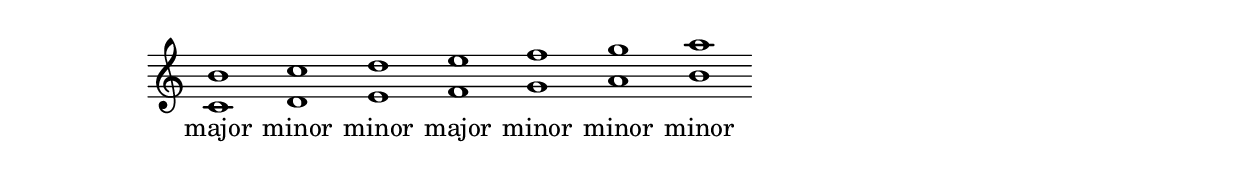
\version "2.7.40"
\include "scale-common.ly"
\score {
 \new Staff\relative c'{ \cadenzaOn
    <c b'>1 <d c'> <e d'> <f e'> <g f'> <a g'> <b a'>}
 \addlyrics{ major minor minor major minor minor minor }
}
